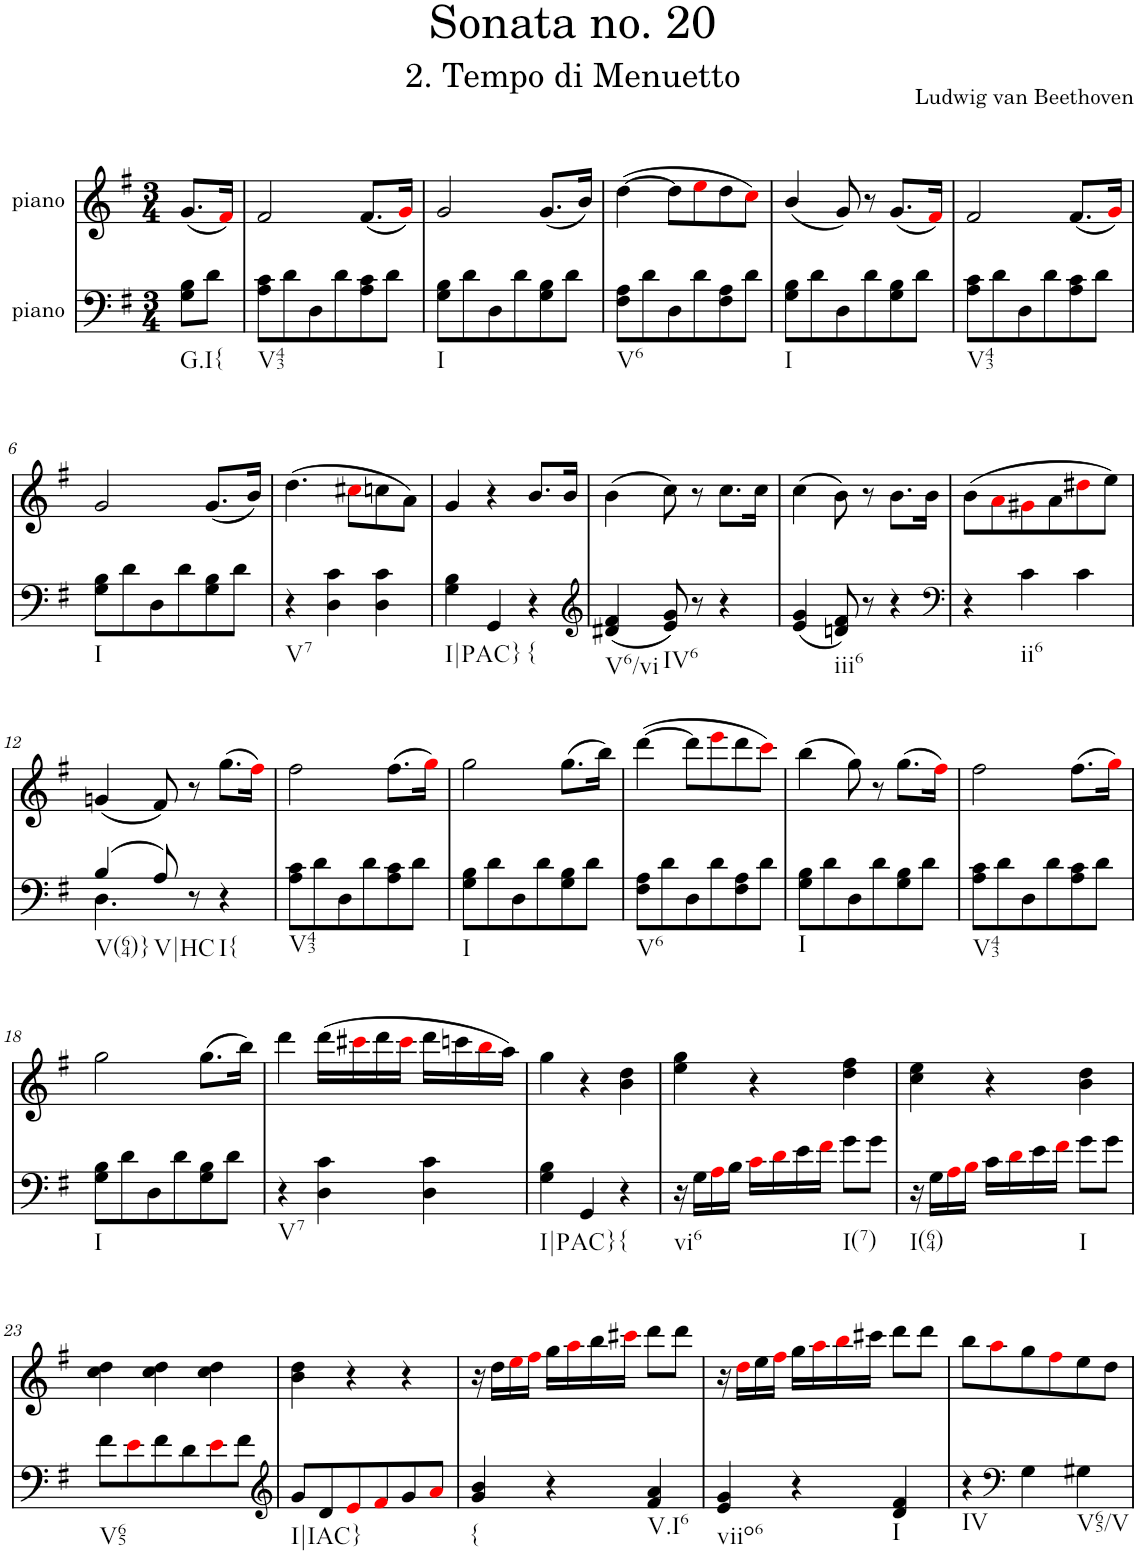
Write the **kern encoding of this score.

**kern	**kern	**text
*part2	*part1	*part1
*staff2	*staff1	*staff1
*I"piano	*I"piano	*
*I'Pno	*I'Pno	*
*clefF4	*clefG2	*
*k[f#]	*k[f#]	*
*G:	*G:	*
*M3/4	*M3/4	*
=	=	=
!LO:TX:b:t=G.I{	!	!
!	!	!LO:LY:b
8G\ 8B\L	(8.g/L	p
8d\J	.	.
.	16f#i/Jk)	.
=1	=1	=1
!LO:TX:b:t=V43	!	!
8A\ 8c\L	2f#/	.
8d\	.	.
8D\	.	.
8d\	.	.
8A\ 8c\	(8.f#/L	.
8d\J	.	.
.	16gi/Jk)	.
=2	=2	=2
!LO:TX:b:t=I	!	!
8G\ 8B\L	2g/	.
8d\	.	.
8D\	.	.
8d\	.	.
8G\ 8B\	(8.g/L	.
8d\J	.	.
.	16b/Jk)	.
=3	=3	=3
!LO:TX:b:t=V6	!	!
8F#\ 8A\L	([4dd\	.
8d\	.	.
8D\	8dd\L]	.
8d\	8eei\	.
8F#\ 8A\	8dd\	.
8d\J	8cci\J)	.
=4	=4	=4
!LO:TX:b:t=I	!	!
8G\ 8B\L	(4b/	.
8d\	.	.
8D\	8g/)	.
8d\	8r	.
8G\ 8B\	(8.g/L	.
8d\J	.	.
.	16f#i/Jk)	.
=5	=5	=5
!LO:TX:b:t=V43	!	!
8A\ 8c\L	2f#/	.
8d\	.	.
8D\	.	.
8d\	.	.
8A\ 8c\	(8.f#/L	.
8d\J	.	.
.	16gi/Jk)	.
!!LO:LB:g=z
=6	=6	=6
!LO:TX:b:t=I	!	!
8G\ 8B\L	2g/	.
8d\	.	.
8D\	.	.
8d\	.	.
8G\ 8B\	(8.g/L	.
8d\J	.	.
.	16b/Jk)	.
=7	=7	=7
!LO:TX:b:t=V7	!	!
4r	(4.dd\	.
4D\ 4c\	.	.
.	8cc#Xi\L	.
4D\ 4c\	8ccn\	.
.	8a\J)	.
=8	=8	=8
!LO:TX:b:t=I|PAC}	!	!
4G\ 4B\	4g/	.
4GG/	4r	.
!LO:TX:b:t={	!	!
4r	8.b/L	.
.	16b/Jk	.
=9	=9	=9
*clefG2	*	*
!LO:TX:b:t=V6/vi	!	!
!	!	!LO:LY:b
(4d#X/ 4f#/	(4b\	>
!LO:TX:b:t=IV6	!	!
8e/ 8g/)	8cc\)	.
8r	8r	.
4r	8.cc\L	.
.	16cc\Jk	.
=10	=10	=10
!	!	!LO:LY:b
(4e/ 4g/	(4cc\	>
!LO:TX:b:t=iii6	!	!
8dn/ 8f#/)	8b\)	.
8r	8r	.
4r	8.b\L	.
.	16b\Jk	.
=11	=11	=11
*clefF4	*	*
4r	(8b\L	.
.	8ai\	.
!LO:TX:b:t=ii6	!	!
4c\	8g#Xi\	.
.	8a\	.
4c\	8dd#Xi\	.
.	8ee\J)	.
!!LO:LB:g=z
=12	=12	=12
*^	*	*
!LO:TX:b:t=V(64)}	!	!	!
(4B/	4.D\	(4gn/	.
!LO:TX:b:t=V|HC	!	!	!
8A/)	.	8f#/)	.
8r	4.ryy	8r	.
!LO:TX:b:t=I{	!	!	!
4r	.	(8.gg\L	.
.	.	16ff#i\Jk)	.
*v	*v	*	*
=13	=13	=13
!LO:TX:b:t=V43	!	!
8A\ 8c\L	2ff#\	.
8d\	.	.
8D\	.	.
8d\	.	.
8A\ 8c\	(8.ff#\L	.
8d\J	.	.
.	16ggi\Jk)	.
=14	=14	=14
!LO:TX:b:t=I	!	!
8G\ 8B\L	2gg\	.
8d\	.	.
8D\	.	.
8d\	.	.
8G\ 8B\	(8.gg\L	.
8d\J	.	.
.	16bb\Jk)	.
=15	=15	=15
!LO:TX:b:t=V6	!	!
8F#\ 8A\L	([4ddd\	.
8d\	.	.
8D\	8ddd\L]	.
8d\	8eeei\	.
8F#\ 8A\	8ddd\	.
8d\J	8ccci\J)	.
=16	=16	=16
!LO:TX:b:t=I	!	!
8G\ 8B\L	(4bb\	.
8d\	.	.
8D\	8gg\)	.
8d\	8r	.
8G\ 8B\	(8.gg\L	.
8d\J	.	.
.	16ff#i\Jk)	.
=17	=17	=17
!LO:TX:b:t=V43	!	!
!	!	!LO:LY:b
8A\ 8c\L	2ff#\	<
8d\	.	.
8D\	.	.
8d\	.	.
8A\ 8c\	(8.ff#\L	.
8d\J	.	.
.	16ggi\Jk)	.
!!LO:LB:g=z
=18	=18	=18
!LO:TX:b:t=I	!	!
8G\ 8B\L	2gg\	.
8d\	.	.
8D\	.	.
8d\	.	.
8G\ 8B\	(8.gg\L	.
8d\J	.	.
.	16bb\Jk)	.
=19	=19	=19
!LO:TX:b:t=V7	!	!
4r	4ddd\	.
!	!	!LO:LY:b
4D\ 4c\	(16ddd\LL	f
.	16ccc#Xi\	.
.	16ddd\	.
.	16ccc#i\JJ	.
4D\ 4c\	16ddd\LL	.
.	16cccn\	.
.	16bbi\	.
.	16aa\JJ)	.
=20	=20	=20
!LO:TX:b:t=I|PAC}	!	!
4G\ 4B\	4gg\	.
4GG/	4r	.
!LO:TX:b:t={	!	!
!	!	!LO:LY:b
4r	4b\ 4dd\	p
=21	=21	=21
!LO:TX:b:t=vi6	!	!
16r	4ee\ 4gg\	.
16G\LL	.	.
16Ai\	.	.
16B\JJ	.	.
16ci\LL	4r	.
16di\	.	.
16e\	.	.
16f#i\JJ	.	.
!LO:TX:b:t=I(7)	!	!
8g\L	4dd\ 4ff#\	.
8g\J	.	.
=22	=22	=22
!LO:TX:b:t=I(64)	!	!
16r	4cc\ 4ee\	.
16G\LL	.	.
16Ai\	.	.
16Bi\JJ	.	.
16c\LL	4r	.
16di\	.	.
16e\	.	.
16f#i\JJ	.	.
!LO:TX:b:t=I	!	!
8g\L	4b\ 4dd\	.
8g\J	.	.
!!LO:LB:g=z
=23	=23	=23
!LO:TX:b:t=V65	!	!
8f#\L	4cc\ 4dd\	.
8ei\	.	.
8f#\	4cc\ 4dd\	.
8d\	.	.
8ei\	4cc\ 4dd\	.
8f#\J	.	.
=24	=24	=24
*clefG2	*	*
!LO:TX:b:t=I|IAC}	!	!
8g/L	4b\ 4dd\	.
8d/	.	.
8ei/	4r	.
8f#i/	.	.
8g/	4r	.
8ai/J	.	.
=25	=25	=25
!LO:TX:b:t={	!	!
4g/ 4b/	16r	.
.	16dd\LL	.
.	16eei\	.
.	16ff#i\JJ	.
4r	16gg\LL	.
.	16aai\	.
.	16bb\	.
.	16ccc#Xi\JJ	.
!LO:TX:b:t=V.I6	!	!
4f#/ 4a/	8ddd\L	.
.	8ddd\J	.
=26	=26	=26
!LO:TX:b:t=viio6	!	!
4e/ 4g/	16r	.
!	!	!LO:LY:b
.	16ddi\LL	<
.	16ee\	.
.	16ff#i\JJ	.
4r	16gg\LL	.
.	16aai\	.
.	16bbi\	.
.	16ccc#X\JJ	.
!LO:TX:b:t=I	!	!
4d/ 4f#/	8ddd\L	.
.	8ddd\J	.
=27	=27	=27
!LO:TX:b:t=IV	!	!
4r	8bb\L	.
.	8aai\	.
*clefF4	*	*
4G\	8gg\	.
.	8ff#i\	.
!LO:TX:b:t=V65/V	!	!
4G#X\	8ee\	.
.	8dd\J	.
=	=	=
*-	*-	*-
